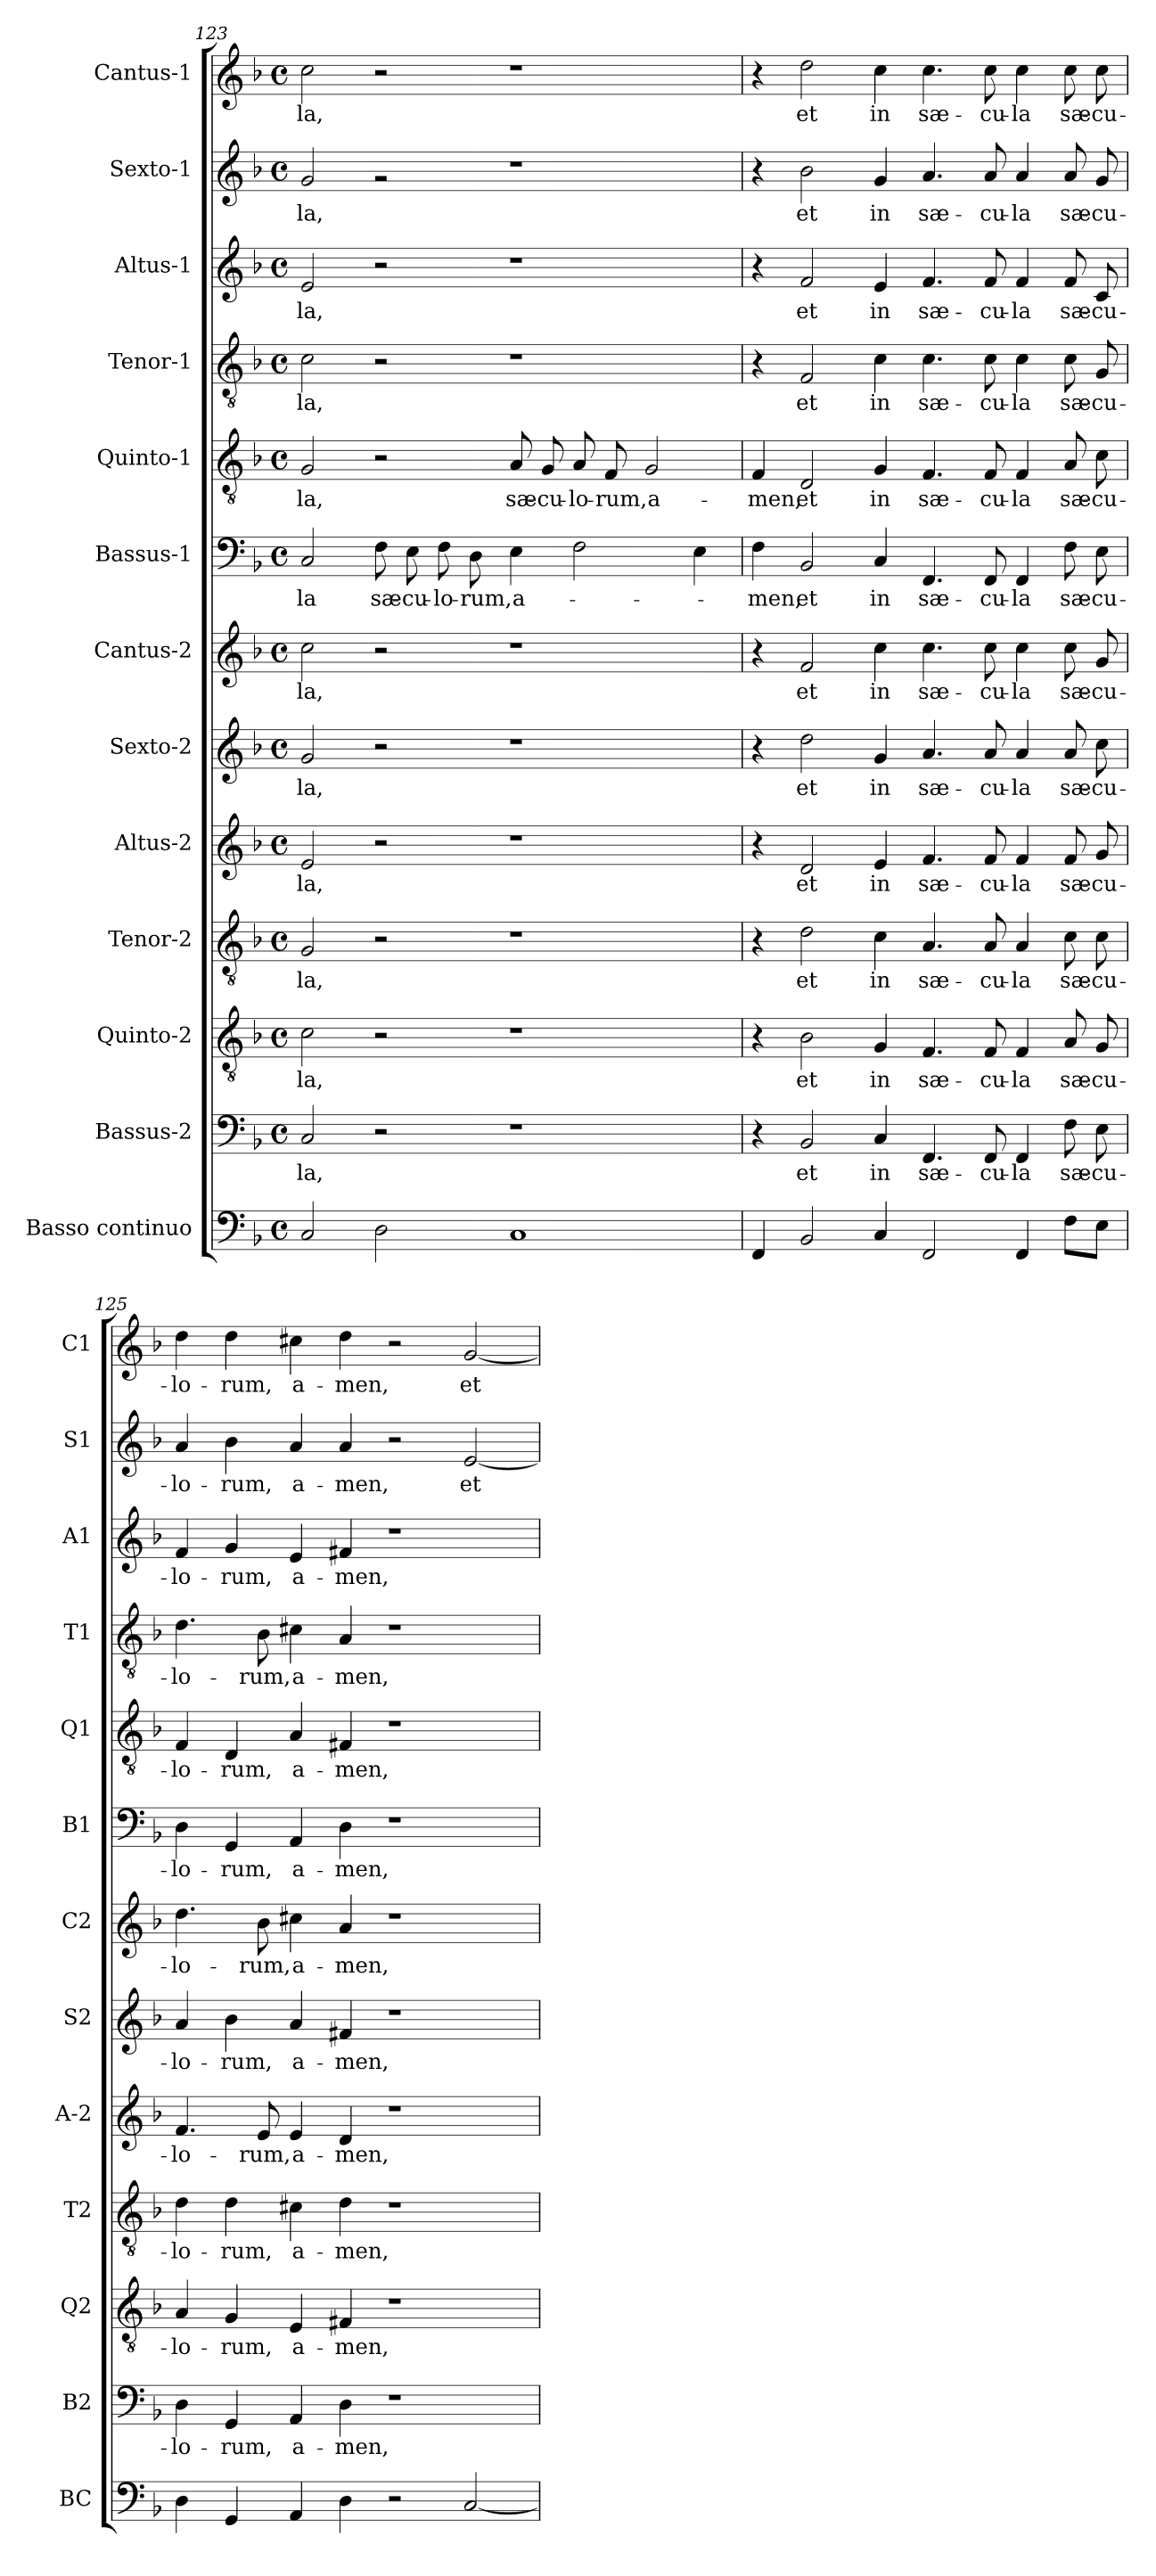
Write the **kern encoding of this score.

**kern	**kern	**text	**kern	**text	**kern	**text	**kern	**text	**kern	**text	**kern	**text	**kern	**text	**kern	**text	**kern	**text	**kern	**text	**kern	**text	**kern	**text
*part13	*part12	*part12	*part11	*part11	*part10	*part10	*part9	*part9	*part8	*part8	*part7	*part7	*part6	*part6	*part5	*part5	*part4	*part4	*part3	*part3	*part2	*part2	*part1	*part1
*staff13	*staff12	*staff12	*staff11	*staff11	*staff10	*staff10	*staff9	*staff9	*staff8	*staff8	*staff7	*staff7	*staff6	*staff6	*staff5	*staff5	*staff4	*staff4	*staff3	*staff3	*staff2	*staff2	*staff1	*staff1
*I"Basso continuo	*I"Bassus-2	*	*I"Quinto-2	*	*I"Tenor-2	*	*I"Altus-2	*	*I"Sexto-2	*	*I"Cantus-2	*	*I"Bassus-1	*	*I"Quinto-1	*	*I"Tenor-1	*	*I"Altus-1	*	*I"Sexto-1	*	*I"Cantus-1	*
*I'BC	*I'B2	*	*I'Q2	*	*I'T2	*	*I'A-2	*	*I'S2	*	*I'C2	*	*I'B1	*	*I'Q1	*	*I'T1	*	*I'A1	*	*I'S1	*	*I'C1	*
*clefF4	*clefF4	*	*clefGv2	*	*clefGv2	*	*clefG2	*	*clefG2	*	*clefG2	*	*clefF4	*	*clefGv2	*	*clefGv2	*	*clefG2	*	*clefG2	*	*clefG2	*
*k[b-]	*k[b-]	*	*k[b-]	*	*k[b-]	*	*k[b-]	*	*k[b-]	*	*k[b-]	*	*k[b-]	*	*k[b-]	*	*k[b-]	*	*k[b-]	*	*k[b-]	*	*k[b-]	*
*F:	*F:	*	*F:	*	*F:	*	*F:	*	*F:	*	*F:	*	*F:	*	*F:	*	*F:	*	*F:	*	*F:	*	*F:	*
*M4/4	*M4/4	*	*M4/4	*	*M4/4	*	*M4/4	*	*M4/4	*	*M4/4	*	*M4/4	*	*M4/4	*	*M4/4	*	*M4/4	*	*M4/4	*	*M4/4	*
*met(c)	*met(c)	*	*met(c)	*	*met(c)	*	*met(c)	*	*met(c)	*	*met(c)	*	*met(c)	*	*met(c)	*	*met(c)	*	*met(c)	*	*met(c)	*	*met(c)	*
=123	=123	=123	=123	=123	=123	=123	=123	=123	=123	=123	=123	=123	=123	=123	=123	=123	=123	=123	=123	=123	=123	=123	=123	=123
!	!	!LO:LY:b	!	!LO:LY:b	!	!LO:LY:b	!	!LO:LY:b	!	!LO:LY:b	!	!LO:LY:b	!	!LO:LY:b	!	!LO:LY:b	!	!LO:LY:b	!	!LO:LY:b	!	!LO:LY:b	!	!LO:LY:b
2C/	2C/	-la,	2c\	-la,	2G/	-la,	2e/	-la,	2g/	-la,	2cc\	-la,	2C/	-la	2G/	-la,	2c\	-la,	2e/	-la,	2g/	-la,	2cc\	-la,
!	!	!	!	!	!	!	!	!	!	!	!	!	!	!LO:LY:b	!	!	!	!	!	!	!	!	!	!
2D\	2r	.	2r	.	2r	.	2r	.	2r	.	2r	.	8F\	sæ-	2r	.	2r	.	2r	.	2rg	.	2r	.
!	!	!	!	!	!	!	!	!	!	!	!	!	!	!LO:LY:b	!	!	!	!	!	!	!	!	!	!
.	.	.	.	.	.	.	.	.	.	.	.	.	8E\	-cu-	.	.	.	.	.	.	.	.	.	.
!	!	!	!	!	!	!	!	!	!	!	!	!	!	!LO:LY:b	!	!	!	!	!	!	!	!	!	!
.	.	.	.	.	.	.	.	.	.	.	.	.	8F\	-lo-	.	.	.	.	.	.	.	.	.	.
!	!	!	!	!	!	!	!	!	!	!	!	!	!	!LO:LY:b	!	!	!	!	!	!	!	!	!	!
.	.	.	.	.	.	.	.	.	.	.	.	.	8D\	-rum,	.	.	.	.	.	.	.	.	.	.
!	!	!	!	!	!	!	!	!	!	!	!	!	!	!LO:LY:b	!	!LO:LY:b	!	!	!	!	!	!	!	!
1C	1r	.	1r	.	1r	.	1r	.	1r	.	1r	.	4E\	a-	8A/	sæ-	1r	.	1r	.	1r	.	1r	.
!	!	!	!	!	!	!	!	!	!	!	!	!	!	!	!	!LO:LY:b	!	!	!	!	!	!	!	!
.	.	.	.	.	.	.	.	.	.	.	.	.	.	.	8G/	-cu-	.	.	.	.	.	.	.	.
!	!	!	!	!	!	!	!	!	!	!	!	!	!	!	!	!LO:LY:b	!	!	!	!	!	!	!	!
.	.	.	.	.	.	.	.	.	.	.	.	.	2F\	.	8A/	-lo-	.	.	.	.	.	.	.	.
!	!	!	!	!	!	!	!	!	!	!	!	!	!	!	!	!LO:LY:b	!	!	!	!	!	!	!	!
.	.	.	.	.	.	.	.	.	.	.	.	.	.	.	8F/	-rum,	.	.	.	.	.	.	.	.
!	!	!	!	!	!	!	!	!	!	!	!	!	!	!	!	!LO:LY:b	!	!	!	!	!	!	!	!
.	.	.	.	.	.	.	.	.	.	.	.	.	.	.	2G/	a-	.	.	.	.	.	.	.	.
.	.	.	.	.	.	.	.	.	.	.	.	.	4E\	.	.	.	.	.	.	.	.	.	.	.
=124	=124	=124	=124	=124	=124	=124	=124	=124	=124	=124	=124	=124	=124	=124	=124	=124	=124	=124	=124	=124	=124	=124	=124	=124
!	!	!	!	!	!	!	!	!	!	!	!	!	!	!LO:LY:b	!	!LO:LY:b	!	!	!	!	!	!	!	!
4FF/	4r	.	4r	.	4r	.	4r	.	4r	.	4r	.	4F\	-men,	4F/	-men,	4r	.	4r	.	4r	.	4r	.
!	!	!LO:LY:b	!	!LO:LY:b	!	!LO:LY:b	!	!LO:LY:b	!	!LO:LY:b	!	!LO:LY:b	!	!LO:LY:b	!	!LO:LY:b	!	!LO:LY:b	!	!LO:LY:b	!	!LO:LY:b	!	!LO:LY:b
2BB-/	2BB-/	et	2B-\	et	2d\	et	2d/	et	2dd\	et	2f/	et	2BB-/	et	2D/	et	2F/	et	2f/	et	2b-\	et	2dd\	et
!	!	!LO:LY:b	!	!LO:LY:b	!	!LO:LY:b	!	!LO:LY:b	!	!LO:LY:b	!	!LO:LY:b	!	!LO:LY:b	!	!LO:LY:b	!	!LO:LY:b	!	!LO:LY:b	!	!LO:LY:b	!	!LO:LY:b
4C/	4C/	in	4G/	in	4c\	in	4e/	in	4g/	in	4cc\	in	4C/	in	4G/	in	4c\	in	4e/	in	4g/	in	4cc\	in
!	!	!LO:LY:b	!	!LO:LY:b	!	!LO:LY:b	!	!LO:LY:b	!	!LO:LY:b	!	!LO:LY:b	!	!LO:LY:b	!	!LO:LY:b	!	!LO:LY:b	!	!LO:LY:b	!	!LO:LY:b	!	!LO:LY:b
2FF/	4.FF/	sæ-	4.F/	sæ-	4.A/	sæ-	4.f/	sæ-	4.a/	sæ-	4.cc\	sæ-	4.FF/	sæ-	4.F/	sæ-	4.c\	sæ-	4.f/	sæ-	4.a/	sæ-	4.cc\	sæ-
!	!	!LO:LY:b	!	!LO:LY:b	!	!LO:LY:b	!	!LO:LY:b	!	!LO:LY:b	!	!LO:LY:b	!	!LO:LY:b	!	!LO:LY:b	!	!LO:LY:b	!	!LO:LY:b	!	!LO:LY:b	!	!LO:LY:b
.	8FF/	-cu-	8F/	-cu-	8A/	-cu-	8f/	-cu-	8a/	-cu-	8cc\	-cu-	8FF/	-cu-	8F/	-cu-	8c\	-cu-	8f/	-cu-	8a/	-cu-	8cc\	-cu-
!	!	!LO:LY:b	!	!LO:LY:b	!	!LO:LY:b	!	!LO:LY:b	!	!LO:LY:b	!	!LO:LY:b	!	!LO:LY:b	!	!LO:LY:b	!	!LO:LY:b	!	!LO:LY:b	!	!LO:LY:b	!	!LO:LY:b
4FF/	4FF/	-la	4F/	-la	4A/	-la	4f/	-la	4a/	-la	4cc\	-la	4FF/	-la	4F/	-la	4c\	-la	4f/	-la	4a/	-la	4cc\	-la
!	!	!LO:LY:b	!	!LO:LY:b	!	!LO:LY:b	!	!LO:LY:b	!	!LO:LY:b	!	!LO:LY:b	!	!LO:LY:b	!	!LO:LY:b	!	!LO:LY:b	!	!LO:LY:b	!	!LO:LY:b	!	!LO:LY:b
8F\L	8F\	sæ-	8A/	sæ-	8c\	sæ-	8f/	sæ-	8a/	sæ-	8cc\	sæ-	8F\	sæ-	8A/	sæ-	8c\	sæ-	8f/	sæ-	8a/	sæ-	8cc\	sæ-
!	!	!LO:LY:b	!	!LO:LY:b	!	!LO:LY:b	!	!LO:LY:b	!	!LO:LY:b	!	!LO:LY:b	!	!LO:LY:b	!	!LO:LY:b	!	!LO:LY:b	!	!LO:LY:b	!	!LO:LY:b	!	!LO:LY:b
8E\J	8E\	-cu-	8G/	-cu-	8c\	-cu-	8g/	-cu-	8cc\	-cu-	8g/	-cu-	8E\	-cu-	8c\	-cu-	8G/	-cu-	8c/	-cu-	8g/	-cu-	8cc\	-cu-
=125	=125	=125	=125	=125	=125	=125	=125	=125	=125	=125	=125	=125	=125	=125	=125	=125	=125	=125	=125	=125	=125	=125	=125	=125
!	!	!LO:LY:b	!	!LO:LY:b	!	!LO:LY:b	!	!LO:LY:b	!	!LO:LY:b	!	!LO:LY:b	!	!LO:LY:b	!	!LO:LY:b	!	!LO:LY:b	!	!LO:LY:b	!	!LO:LY:b	!	!LO:LY:b
4D\	4D\	-lo-	4A/	-lo-	4d\	-lo-	4.f/	-lo-	4a/	-lo-	4.dd\	-lo-	4D\	-lo-	4F/	-lo-	4.d\	-lo-	4f/	-lo-	4a/	-lo-	4dd\	-lo-
!	!	!LO:LY:b	!	!LO:LY:b	!	!LO:LY:b	!	!	!	!LO:LY:b	!	!	!	!LO:LY:b	!	!LO:LY:b	!	!	!	!LO:LY:b	!	!LO:LY:b	!	!LO:LY:b
4GG/	4GG/	-rum,	4G/	-rum,	4d\	-rum,	.	.	4b-\	-rum,	.	.	4GG/	-rum,	4D/	-rum,	.	.	4g/	-rum,	4b-\	-rum,	4dd\	-rum,
!	!	!	!	!	!	!	!	!LO:LY:b	!	!	!	!LO:LY:b	!	!	!	!	!	!LO:LY:b	!	!	!	!	!	!
.	.	.	.	.	.	.	8e/	-rum,	.	.	8b-\	-rum,	.	.	.	.	8B-\	-rum,	.	.	.	.	.	.
!	!	!LO:LY:b	!	!LO:LY:b	!	!LO:LY:b	!	!LO:LY:b	!	!LO:LY:b	!	!LO:LY:b	!	!LO:LY:b	!	!LO:LY:b	!	!LO:LY:b	!	!LO:LY:b	!	!LO:LY:b	!	!LO:LY:b
4AA/	4AA/	a-	4E/	a-	4c#X\	a-	4e/	a-	4a/	a-	4cc#X\	a-	4AA/	a-	4A/	a-	4c#X\	a-	4e/	a-	4a/	a-	4cc#X\	a-
!	!	!LO:LY:b	!	!LO:LY:b	!	!LO:LY:b	!	!LO:LY:b	!	!LO:LY:b	!	!LO:LY:b	!	!LO:LY:b	!	!LO:LY:b	!	!LO:LY:b	!	!LO:LY:b	!	!LO:LY:b	!	!LO:LY:b
4D\	4D\	-men,	4F#X/	-men,	4d\	-men,	4d/	-men,	4f#X/	-men,	4a/	-men,	4D\	-men,	4F#X/	-men,	4A/	-men,	4f#X/	-men,	4a/	-men,	4dd\	-men,
2r	1r	.	1r	.	1r	.	1r	.	1r	.	1r	.	1r	.	1r	.	1r	.	1r	.	2r	.	2r	.
!	!	!	!	!	!	!	!	!	!	!	!	!	!	!	!	!	!	!	!	!	!	!LO:LY:b	!	!LO:LY:b
[2C/	.	.	.	.	.	.	.	.	.	.	.	.	.	.	.	.	.	.	.	.	[2e/	et	[2g/	et
=	=	=	=	=	=	=	=	=	=	=	=	=	=	=	=	=	=	=	=	=	=	=	=	=
*-	*-	*-	*-	*-	*-	*-	*-	*-	*-	*-	*-	*-	*-	*-	*-	*-	*-	*-	*-	*-	*-	*-	*-	*-
